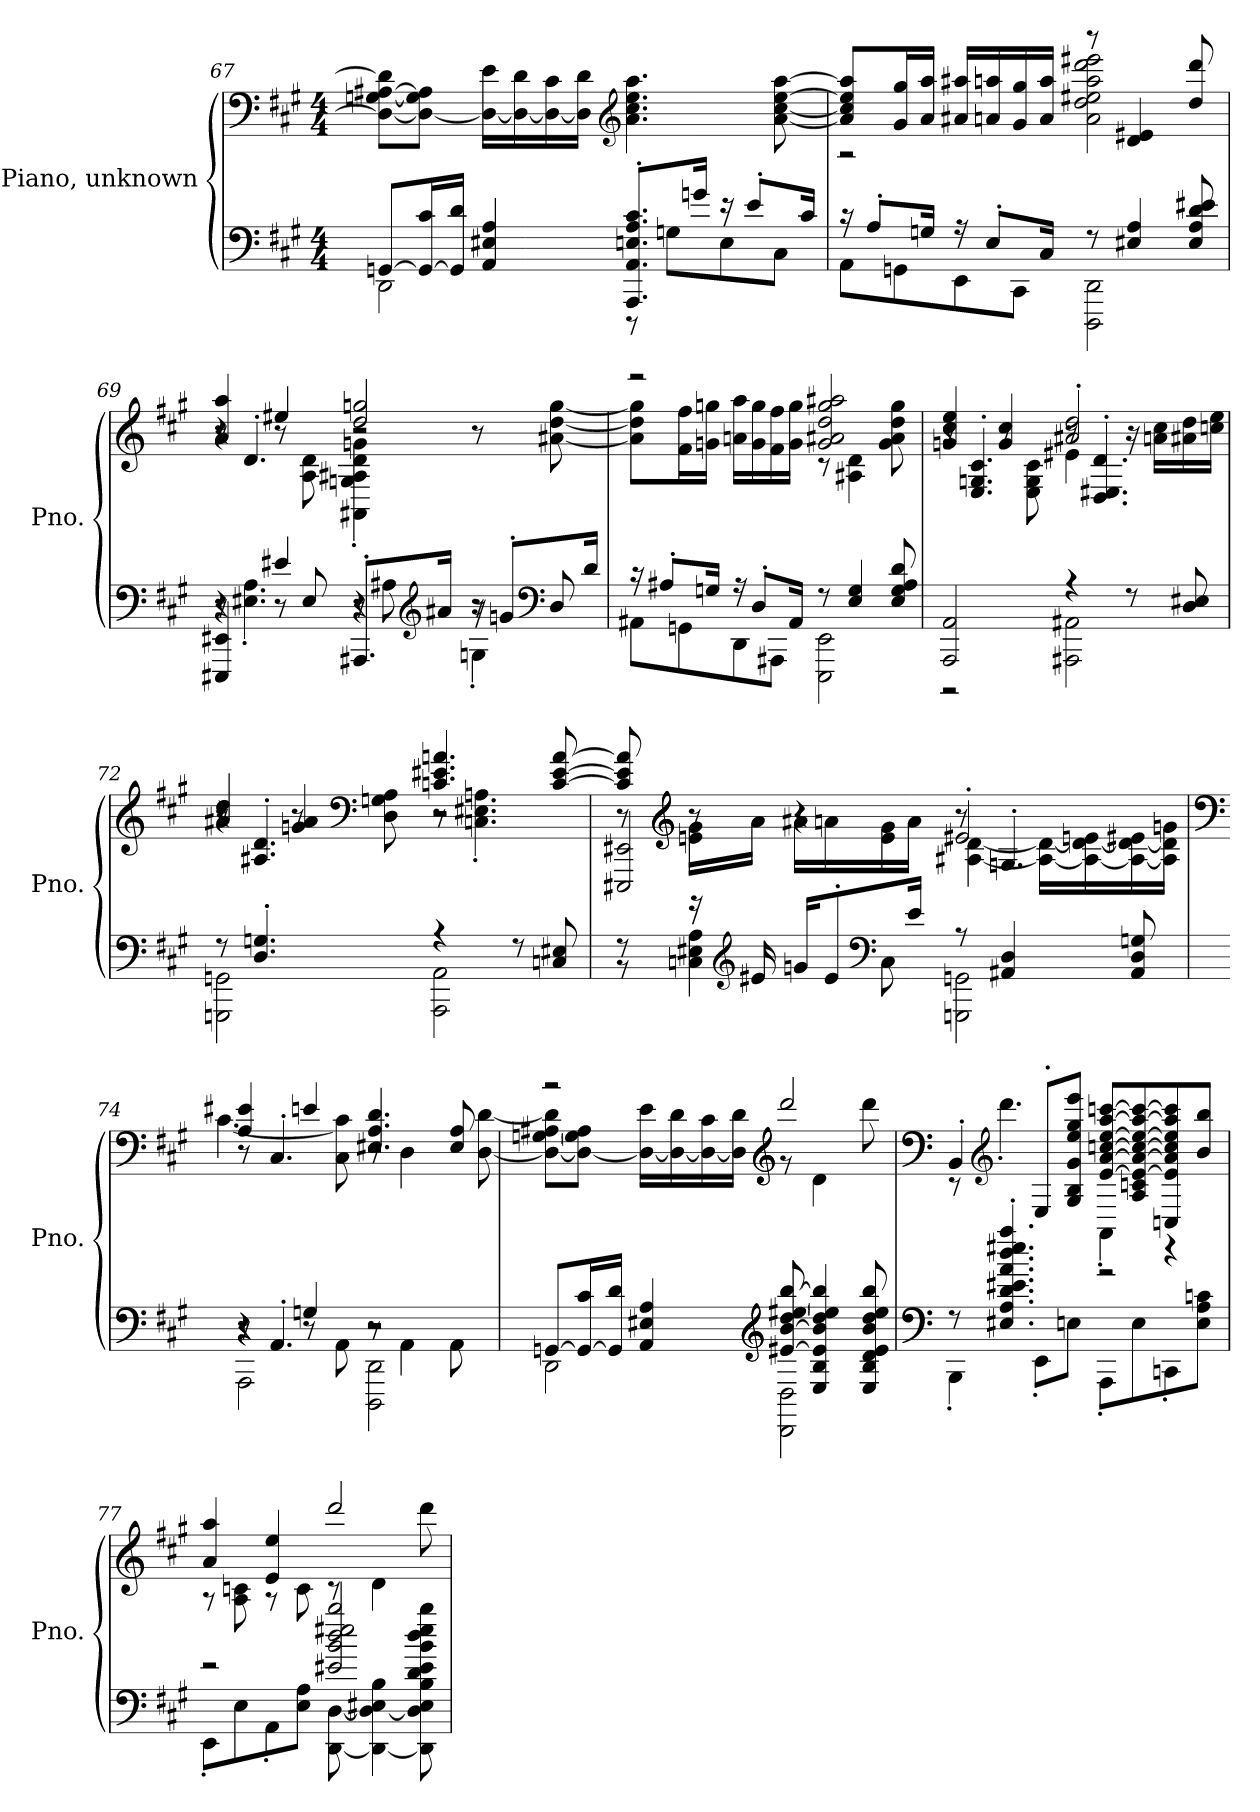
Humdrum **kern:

**kern	**kern
*part1	*part1
*staff2	*staff1
*I"Piano, unknown	*
*I'Pno.	*
*clefF4	*clefF4
*k[f#c#g#]	*k[f#c#g#]
*M4/4	*M4/4
=67	=67
*^	*
[8GGn/L	2DD\	8D\_ [8Gn\ [8A#X\ 8d\]L
16GG/_ 16c#/L	.	8D\_ 8G\] 8A#\]J
16GG/] 16d/JJ	.	.
4AA/ 4E#X/ 4A/	.	16D\_ 16e\LL
.	.	16D\_ 16d\
.	.	16D\_ 16c#\
.	.	16D\] 16d\JJ
*	*	*clefG2
8.AAA/' 8.AA/' 8.En/' 8.A/' 8.c#/'L	8r	4.a\ 4.cc#\ 4.ee\ 4.aa\
.	8Gn\L	.
16gn/Jk	.	.
16r	8E\	.
8e'/L	.	.
.	8C#\J	[8a\ [8cc#\ [8ee\ [8aa\
16c#/Jk	.	.
!!LO:LB:g=z
=68	=68	=68
*	*	*^
16r	8AA\L	8a/] 8cc#/] 8ee/] 8aa/]L	2r
8A'/L	.	.	.
.	8GGn\	16g#/ 16gg#/L	.
16Gn/Jk	.	16a/ 16aa/JJ	.
16r	8EE\	16a#X/ 16aa#X/LL	.
8E'/L	.	16an/ 16aan/	.
.	8CC#\J	16g#/ 16gg#/	.
16C#/Jk	.	16a/ 16aa/JJ	.
8r	2DDD\ 2DD\	8r	2a\ 2dd\ 2ee#X\ 2aa\ 2ddd\ 2eee#X\
4E#X/ 4A/	.	4d/ 4e#X/	.
8E#/ 8A/ 8d/ 8e#X/	.	8dd/ 8ddd/	.
=69	=69	=69	=69
*	*^	*	*^
4r	8r	4EEE#X/ 4EE#X/	4a/ 4aa/	4r	8r
.	4.E#X\' 4.A\'	.	.	.	4.d'/
8r	.	4e#X/	4ee#X/	8r	.
8E#/	.	.	.	8A\ 8d\	.
8.AAA#X'/L	8r	4r	2dd/ 2ggn/	4AA#X\' 4Gn\' 4A#X\' 4d\' 4gn\'	2r
.	8A#X\	.	.	.	.
*clefG2	*	*	*	*	*
16a#X/Jk	.	.	.	.	.
16r	4Gn'\	8r	.	8r	.
8gn'/L	.	.	.	.	.
*clefF4	*	*	*	*	*
.	.	8D/	.	[8a#X\ [8dd\ [8gg\	.
16d/Jk	.	.	.	.	.
*	*v	*v	*	*	*
*	*	*	*v	*v
!!LO:LB:g=z
=70	=70	=70	=70
16r	8AA#X\L	2r	8a#\] 8dd\] 8gg\]L
8A#X'/L	.	.	.
.	8GGn\	.	16f#\ 16ff#\L
16Gn/Jk	.	.	16gn\ 16ggn\JJ
16r	8DD\	.	16an\ 16aa\LL
8D'/L	.	.	16g\ 16gg\
.	8AAA#X\J	.	16f#\ 16ff#\
16AA#/Jk	.	.	16g\ 16gg\JJ
8r	2EEE\ 2EE\	2g/ 2a#X/ 2dd/ 2gg/ 2aa#X/	8r
4E/ 4G/	.	.	4A#X\ 4d\
8E/ 8G/ 8A#/ 8d/	.	.	8g\ 8a#\ 8dd\ 8gg\
=71	=71	=71	=71
*	*	*	*^
2AAA/ 2AA/	2r	4gn/ 4cc#/ 4ee/	4r	8r
.	.	.	.	4.E/' 4.Gn/' 4.c#/'
.	.	4g/ 4cc#/	8r	.
.	.	.	8E\ 8G\ 8c#\	.
4r	2AAA#X\ 2AA#X\	2a#X/' 2dd/'	4e#X\	8r
.	.	.	.	4.D/' 4.E#X/' 4.d/'
8r	.	.	16r	.
.	.	.	16an\ 16cc#\LL	.
8D/ 8E#X/	.	.	16a#X\ 16dd\	.
.	.	.	16ccn\ 16ee\JJ	.
!!LO:PB:g=z	!!	!!
=72	=72	=72	=72	=72
8r	2GGGn\ 2GGn\	4a#X/ 4dd/	4r	8r
4.D/' 4.Gn/'	.	.	.	4.A#X/' 4.d/'
.	.	4gn/ 4a#/	8r	.
*	*	*clefF4	*	*
.	.	.	8D\ 8Gn\ 8A#\	.
4r	2AAA\ 2AA\	4.cn/ 4.e#X/ 4.an/	8r	2r
.	.	.	4.Cn\' 4.E#X\' 4.An\'	.
8r	.	.	.	.
8Cn/ 8E#X/	.	[8c/ [8e#/ [8a/	.	.
!!LO:LB:g=z	!!	!!
=73	=73	=73	=73	=73
8r	8r	8c/] 8e#/] 8a/]	8r	2EEE#X/ 2EE#X/
*	*	*clefG2	*	*
16r	4Cn\ 4E#X\ 4A\	8r	16en\ 16g#\LL	.
*clefG2	*	*	*	*
16e#X/	.	.	16a\JJ	.
16gn/KL	.	4r	16a#X\LL	.
8e#'/	.	.	16an\	.
*clefF4	*	*	*	*
.	8C\	.	16e\ 16g#\	.
16e#/Jk	.	.	16a\JJ	.
8r	2GGGn\ 2GGn\	2e#X'/	[4A#X\ [4d\	8r
4AA#X/ 4D/	.	.	.	4.Gn'/
.	.	.	16A#\_ 16d\_LL	.
.	.	.	16A#\_ 16d\_ 16en\	.
8AA#/ 8D/ 8Gn/	.	.	16A#\_ 16d\_ 16e#X\	.
.	.	.	16A#\] 16d\] 16gn\JJ	.
*v	*v	*	*	*
!!LO:LB:g=z	!!	!!
=74	=74	=74	=74
*	*clefF4	*	*
*^	*	*	*
*	*^	*	*	*
*	*	*^	*	*	*
4r	4r	8r	2AAA\	4A/ 4e#X/	[4.c#\	8r
.	.	4.AA'/	.	.	.	4.C#'/
4Gn/	8r	.	.	4en/	.	.
.	8AA\	.	.	.	8C#\ 8c#\]	.
2r	8r	2r	2DDD\ 2DD\	4.E#X/ 4.A/ 4.d/	8r	2r
.	4AA\	.	.	.	4D\	.
.	8AA\	.	.	8E#/ 8A/	[8D\ [8d\	.
*	*v	*v	*v	*	*	*
*	*	*	*v	*v
=75	=75	=75	=75
[8GGn/L	2DD\	2r	8D\_ [8Gn\ [8A#X\ 8d\]L
16GG/_ 16c#/L	.	.	8D\_ 8G\] 8A#\]J
16GG/] 16d/JJ	.	.	.
4AA/ 4E#X/ 4A/	.	.	16D\_ 16e\LL
.	.	.	16D\_ 16d\
.	.	.	16D\_ 16c#\
.	.	.	16D\] 16d\JJ
*clefG2	*	*clefG2	*
[8e#X/ [8b/ [8dd/ [8ee#X/ [8bb/	2DD\ 2D\	2ddd/	8r
4E#/ 4B/ 4e#/] 4b/] 4dd/] 4ee#/] 4bb/]	.	.	4d\
8E#/ 8B/ 8d/ 8e#/ 8b/ 8dd/ 8ee#/ 8bb/	.	.	8ddd\
!!LO:LB:g=z	!!
=76	=76	=76	=76
*clefF4	*	*clefF4	*
8r	4BBB'\	4BB'/	8r
*	*	*clefG2	*
4.E#X/' 4.A/' 4.d/' 4.e#X/' 4.a/' 4.dd/' 4.ee#X/' 4.aa/'	.	.	4.ddd'\
.	8EE'\L	8E'/L	.
.	8En\J	8G#/ 8B/ 8g#/ 8ee/ 8gg#/ 8eee/J	.
2r	8AAA'\L	[8e/ [8a/ [8ccn/ [8ee/ [8aa/ [8cccn/L	4AA'\
.	8E\	8A/ 8cn/ 8e/_ 8a/_ 8cc/_ 8ee/_ 8aa/_ 8ccc/_	.
.	8CCn'\	8Cn/ 8e/] 8a/] 8cc/] 8ee/] 8aa/] 8ccc/]	4r
.	8E\ 8A\ 8cn\J	8b/ 8bb/J	.
=77	=77	=77	=77
2r	8EE'\L	4a/ 4aa/	8r
.	8E\	.	8A\ 8cn\
.	8AA'\	4e/ 4ee/	8r
.	8E\ 8A\J	.	8c\
2e#X/ 2b/ 2dd/ 2ee#X/ 2bb/	[8DD\ [8D\	2ddd/	8r
.	4DD\_ 4D\_ 4E#X\ 4B\	.	4d\
.	8DD\] 8D\] 8E#\ 8B\ 8d\ 8e#\ 8b\ 8dd\ 8ee#\ 8bb\	.	8ddd\
*v	*v	*	*
*	*v	*v
=	=
*-	*-
